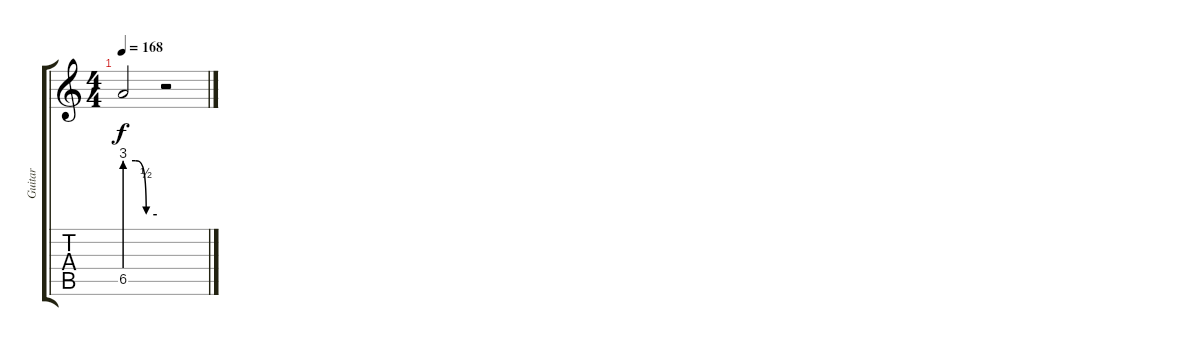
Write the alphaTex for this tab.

\track ("Guitar " "Guitar ") {instrument overdrivenguitar}
\staff {score tabs}
\tuning (E4 B3 G3 D3 A2 E2) {hide}
\ts (4 4)
\tempo 168
\clef g2
\ks c
6.5{be (custom 0 12 20 12 40 2 60 2)}.2{dy f} r.2
